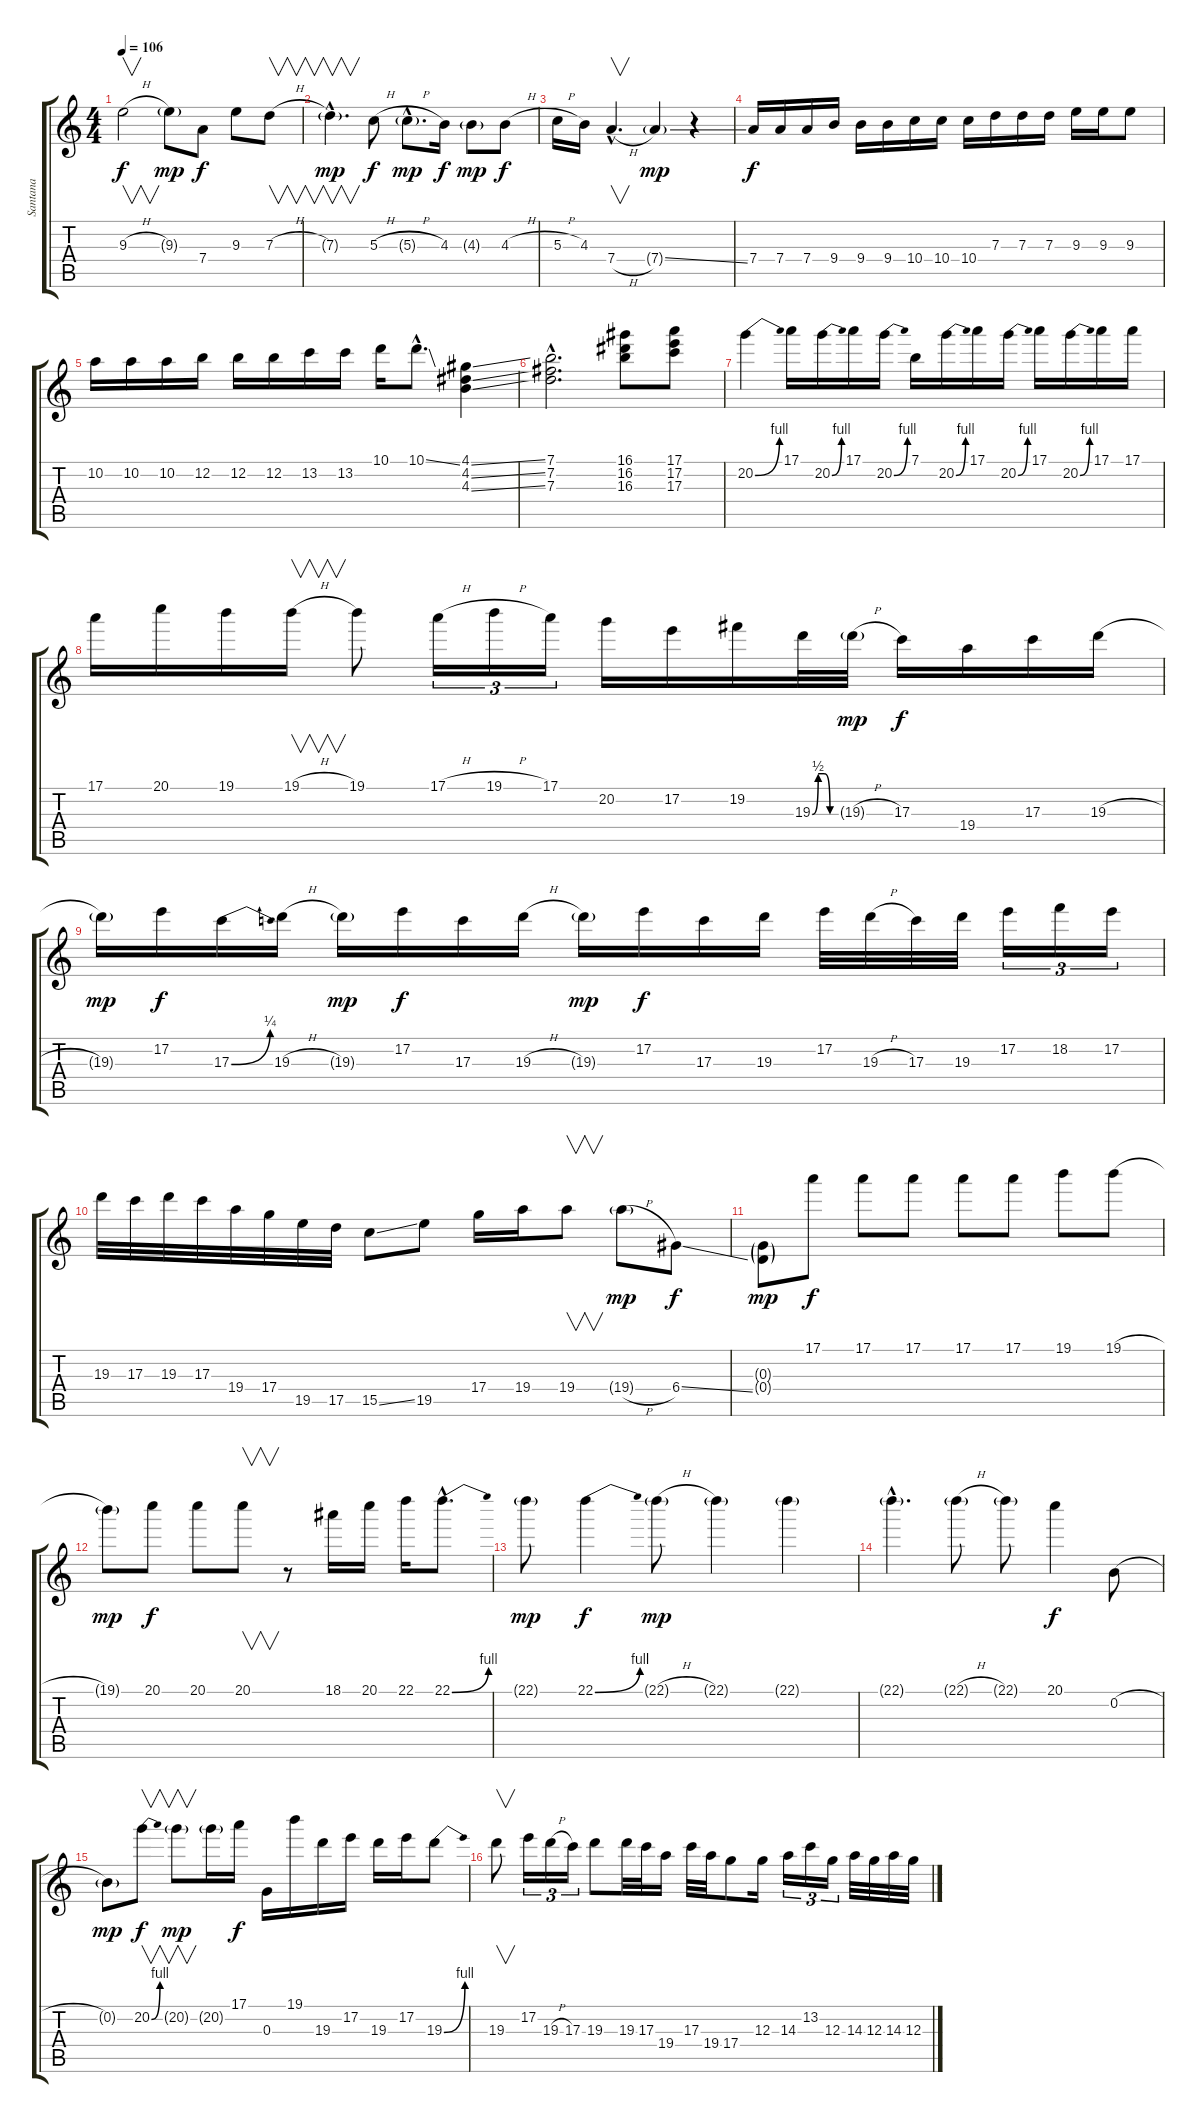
\track ("Santana" "Santana") {instrument overdrivenguitar}
\staff {score tabs}
\tuning (E4 B3 G3 D3 A2 E2) {hide}
\ts (4 4)
\tempo 106
\clef g2
\ks c
9.3{h}.2{v dy f} 9.3{g}.8{dy mp} 7.4.8{dy f} 9.3.8 7.3{h}.8{v} |
7.3{g hac}.4{v d dy mp} 5.3{h}.8{dy f} 5.3{h g hac}.8{d dy mp} 4.3.16{dy f} 4.3{g}.8{dy mp} 4.3{h}.8{dy f} |
5.3{h}.16 4.3.16 7.4{h hac}.4{v d} 7.4{ss g}.4{dy mp} r.4 |
7.4.16{dy f} 7.4.16 7.4.16 9.4.16 9.4.16 9.4.16 10.4.16 10.4.16 10.4.16 7.3.16 7.3.16 7.3.16 9.3.16 9.3.16 9.3.8 |
10.2.16 10.2.16 10.2.16 12.2.16 12.2.16 12.2.16 13.2.16 13.2.16 10.1.16 10.1{ss hac}.8{d} (4.1{ss} 4.2{ss} 4.3{ss}).4 |
(7.1{hac} 7.2{hac} 7.3{hac}).2{d} (16.1 16.2 16.3).8 (17.1 17.2 17.3).8 |
20.2{be (bend 0 0 60 4)}.4 17.1.16 20.2{be (bend 0 0 60 4)}.16 17.1.16 20.2{be (bend 0 0 60 4)}.16 7.1.16 20.2{be (bend 0 0 60 4)}.16 17.1.16 20.2{be (bend 0 0 60 4)}.16 17.1.16 20.2{be (bend 0 0 60 4)}.16 17.1.16 17.1.16 |
17.1.16 20.1.16 19.1.16 19.1{h}.16{v} 19.1.8 17.1{h}.16{tu (3 2)} 19.1{h}.16{tu (3 2)} 17.1.16{tu (3 2)} 20.2.16 17.2.16 19.2.16 19.3{be (custom 0 0 15 2 30 2 45 0 60 0)}.32 19.3{h g}.32{dy mp} 17.3.16{dy f} 19.4.16 17.3.16 19.3{h}.16 |
19.3{g}.16{dy mp} 17.2.16{dy f} 17.3{be (bend 0 0 60 1)}.16 19.3{h}.16 19.3{g}.16{dy mp} 17.2.16{dy f} 17.3.16 19.3{h}.16 19.3{g}.16{dy mp} 17.2.16{dy f} 17.3.16 19.3.16 17.2.32 19.3{h}.32 17.3.32 19.3.32 17.2.16{tu (3 2)} 18.2.16{tu (3 2)} 17.2.16{tu (3 2)} |
19.3.32 17.3.32 19.3.32 17.3.32 19.4.32 17.4.32 19.5.32 17.5.32 15.5{ss}.8 19.5.8 17.4.16 19.4.16 19.4.8{v} 19.4{h g}.8{dy mp} 6.4{ss}.8{dy f} |
(0.3{g} 0.4{g}).8{dy mp} 17.1.8{dy f} 17.1.8 17.1.8 17.1.8 17.1.8 19.1.8 19.1{h}.8 |
19.1{g}.8{dy mp} 20.1.8{dy f} 20.1.8 20.1.8{v} r.8 18.1.16 20.1.16 22.1.16 22.1{be (bend 0 0 60 4) hac}.8{d} |
22.1{g}.8{dy mp} 22.1{be (bend 0 0 60 4)}.4{dy f} 22.1{h g}.8{dy mp} 22.1{g}.4 22.1{g}.4 |
22.1{g hac}.4{d} 22.1{h g}.8 22.1{g}.8 20.1.4{dy f} 0.2{h}.8 |
0.2{g}.8{dy mp} 20.2{be (bend 0 0 60 4)}.8{v dy f} 20.2{g}.8{v dy mp} 20.2{g}.16 17.1.16{dy f} 0.3.16 19.1.16 19.3.16 17.2.16 19.3.16 17.2.16 19.3{be (bend 0 0 60 4)}.8 |
19.3.8{v} 17.2.16{tu (3 2)} 19.3{h}.16{tu (3 2)} 17.3.16{tu (3 2)} 19.3.8 19.3.32 17.3.32 19.4.16 17.3.32 19.4.32 17.4.8 12.3.16 14.3.16{tu (3 2)} 13.2.16{tu (3 2)} 12.3.16{tu (3 2)} 14.3.32 12.3.32 14.3.32 12.3.32
